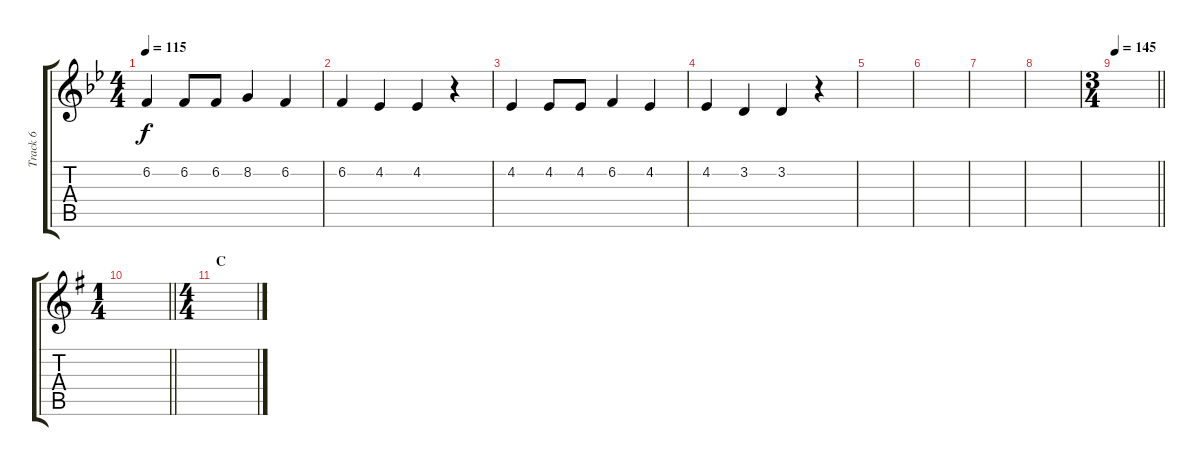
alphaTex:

\track ("Track 6" "Track 6") {instrument musicbox}
\staff {score tabs}
\tuning (E4 B3 G3 D3 A2 E2) {hide}
\ts (4 4)
\tempo 115
\clef g2
\ks bb
6.2.4{dy f} 6.2.8 6.2.8 8.2.4 6.2.4 |
6.2.4 4.2.4 4.2.4 r.4 |
4.2.4 4.2.8 4.2.8 6.2.4 4.2.4 |
4.2.4 3.2.4 3.2.4 r.4 |
|
|
|
|
\ts (3 4)
\tempo 145
\barLineRight lightlight
|
\ts (1 4)
\barLineRight lightlight
\ks g
|
\ts (4 4)
\section ("" "C")
